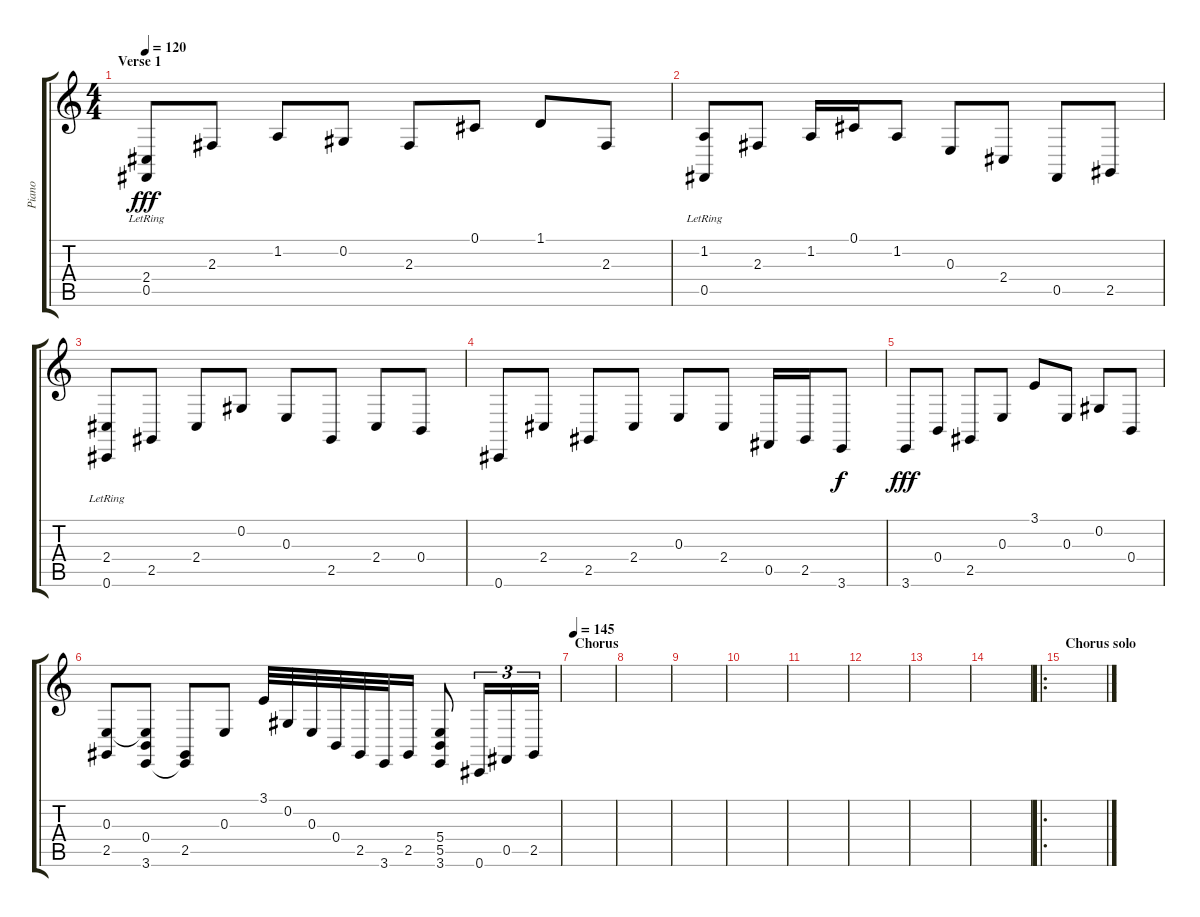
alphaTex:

\track ("Piano" "Piano") {instrument brightacousticpiano}
\staff {score tabs}
\tuning (Db4 Ab3 E3 B2 Gb2 Db2) {hide}
\ts (4 4)
\section ("" "Verse 1")
\tempo 120
\clef g2
\ks c
(2.4{lr} 0.5{lr}).8{dy fff} 2.3.8 1.2.8 0.2.8 2.3.8 0.1.8 1.1.8 2.3.8 |
(1.2 0.5{lr}).8 2.3.8 1.2.16 0.1.16 1.2.8 0.3.8 2.4.8 0.5.8 2.5.8 |
(2.4{lr} 0.6{lr}).8 2.5.8 2.4.8 0.2.8 0.3.8 2.5.8 2.4.8 0.4.8 |
0.6.8 2.4.8 2.5.8 2.4.8 0.3.8 2.4.8 0.5.16 2.5.16 3.6.8{dy f} |
3.6.8{dy fff} 0.4.8 2.5.8 0.3.8 3.1.8 0.3.8 0.2.8 0.4.8 |
(0.3 2.5).8 (0.3{t} 0.4 3.6).8 (2.5 3.6{t}).8 0.3.8 3.1.32 0.2.32 0.3.32 0.4.32 2.5.32 3.6.32 2.5.16 (5.4 5.5 3.6).8 0.6.16{tu (3 2)} 0.5.16{tu (3 2)} 2.5.16{tu (3 2)} |
\section ("" "Chorus")
\tempo 145
|
|
|
|
|
|
|
|
\ro
\section ("" "Chorus solo")
